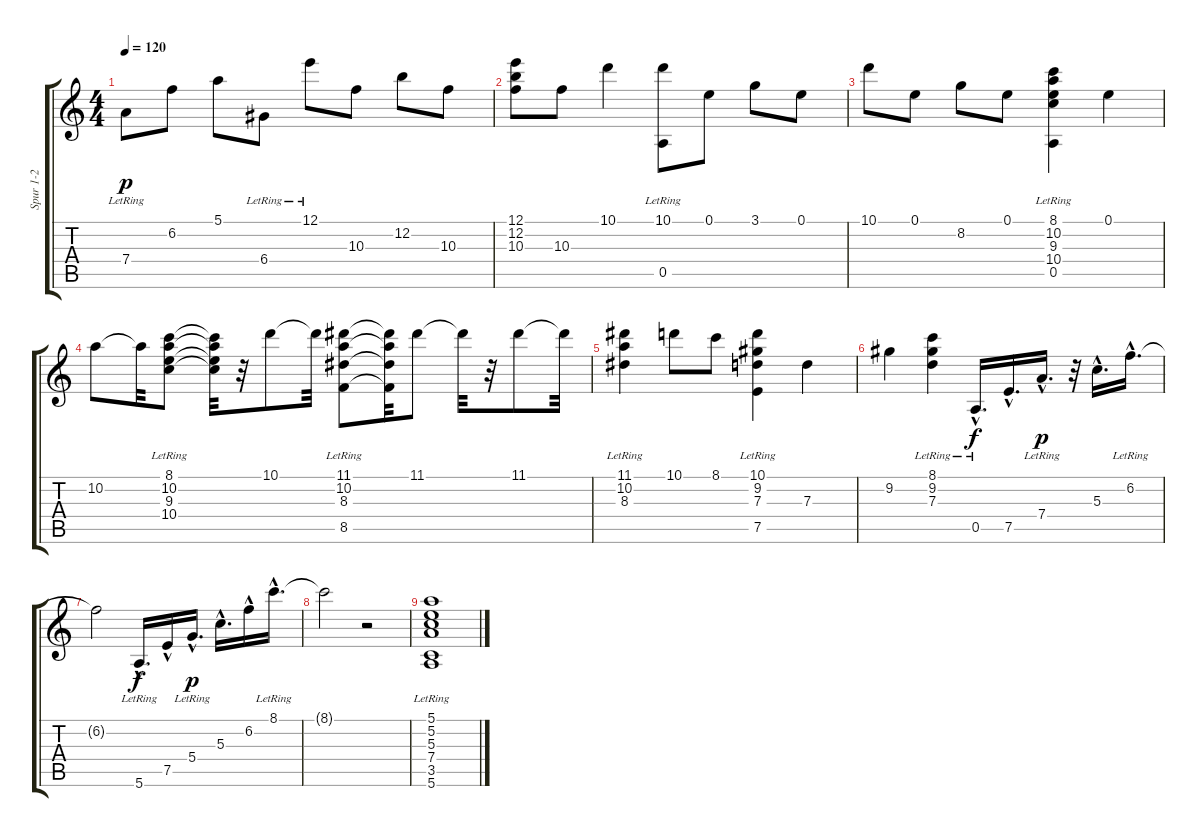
\track ("Spur 1-2" "Spur 1-2") {instrument acousticguitarnylon}
\staff {score tabs}
\tuning (E4 B3 G3 D3 A2 E2) {hide}
\ts (4 4)
\tempo 120
\clef g2
\ks c
7.4{lr}.8{dy p} 6.2.8 5.1.8 6.4{lr}.8 12.1{lr}.8 10.3.8 12.2.8 10.3.8 |
(12.1 12.2 10.3).8 10.3.8 10.1.4 (10.1{lr} 0.5{lr}).8 0.1.8 3.1.8 0.1.8 |
10.1.8 0.1.8 8.2.8 0.1.8 (8.1{lr} 10.2 9.3 10.4{lr} 0.5{lr}).4 0.1.4 |
10.2.8 10.2{t}.32 (8.1{lr} 10.2 9.3 10.4).8 (8.1{t} 10.2{t} 9.3{t} 10.4{t}).32 r.32 10.1.8 10.1{t}.32 (11.1{lr} 10.2 8.3 8.5{lr}).8 (11.1{t} 10.2{t} 8.3{t} 8.5{t}).32 11.1.8 11.1{t}.32 r.32 11.1.8 11.1{t}.32 |
(11.1{lr} 10.2 8.3).4 10.1.8 8.1.8 (10.1{lr} 9.2 7.3 7.5{lr}).4 7.3.4 |
9.2.4 (8.1{lr} 9.2 7.3).4 0.5{hac lr}.16{d dy f} 7.5{hac}.16{d} 7.4{hac lr}.16{d dy p} r.32 5.3{hac}.16{d} 6.2{hac lr}.16{d} |
6.2{t}.2 5.6{hac lr}.16{d dy f} 7.5{hac}.16 5.4{hac lr}.16{d dy p} 5.3{hac}.16{d} 6.2{hac}.16 8.1{hac lr}.16{d} |
8.1{t}.2 r.2 |
(5.1{lr} 5.2 5.3 7.4{lr} 3.5 5.6{lr}).1
